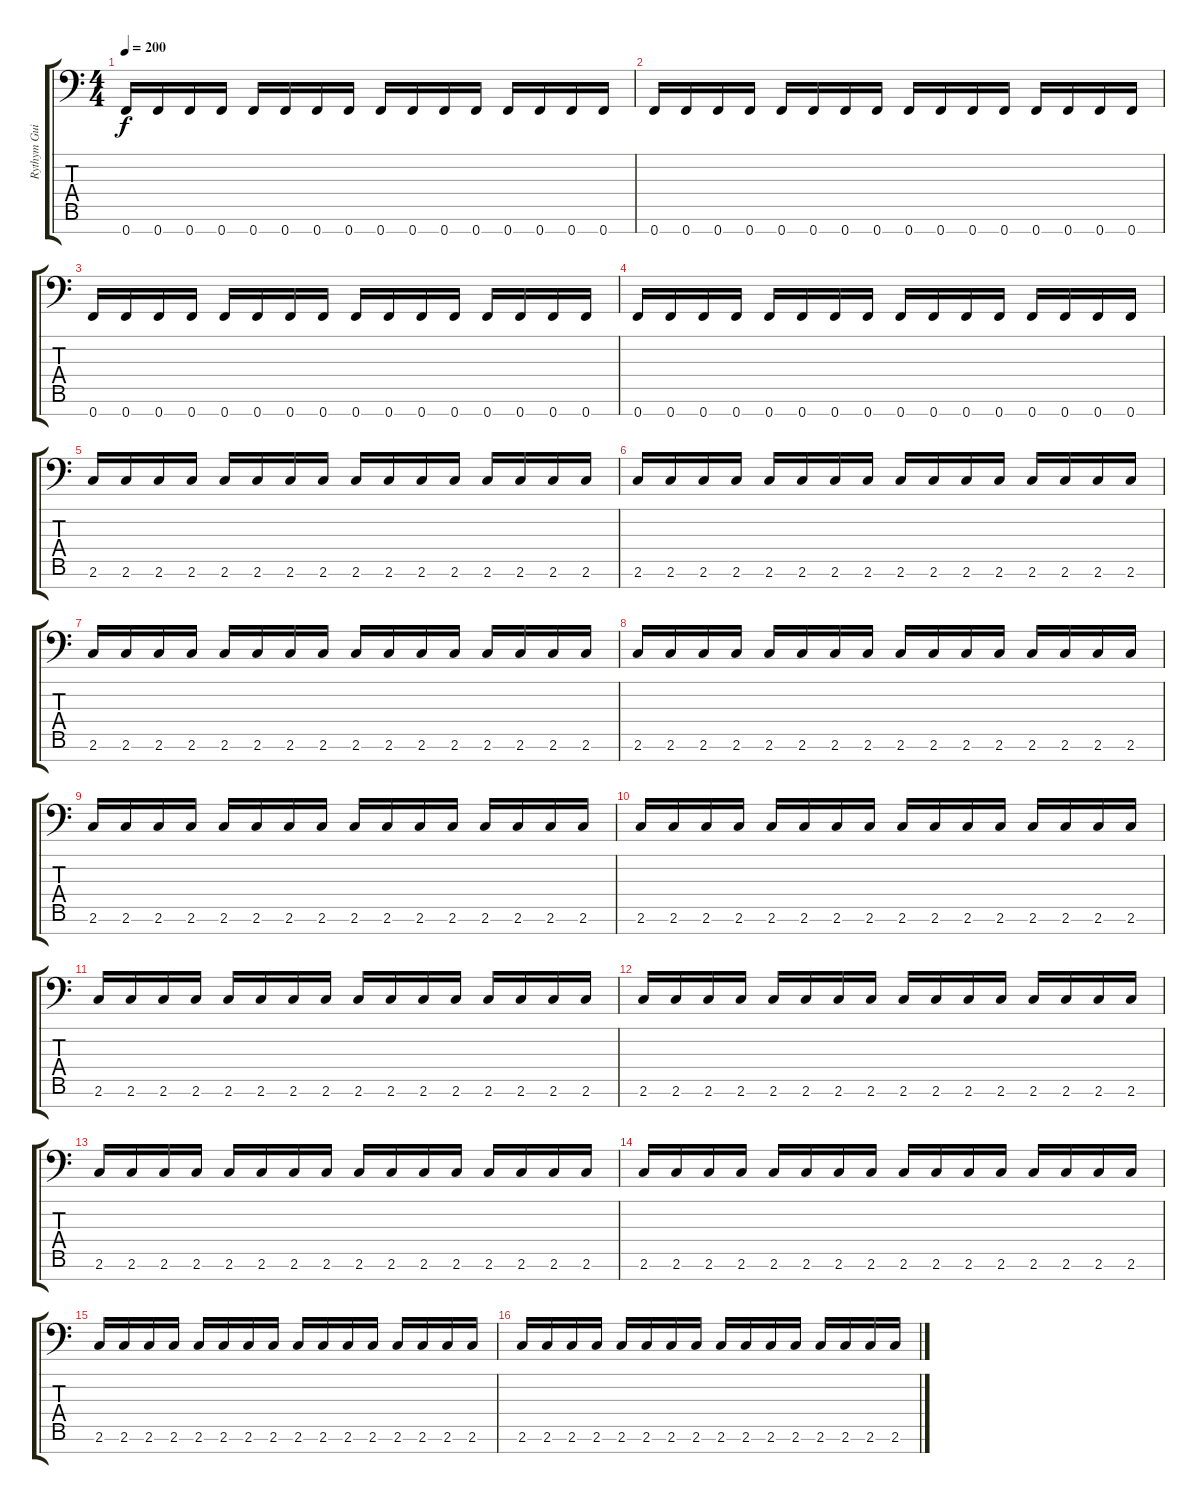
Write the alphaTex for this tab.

\track ("Rythym Guitar 2 (Tuned To F)" "Rythym Gui") {instrument distortionguitar}
\staff {score tabs}
\tuning (Bb3 Gb3 Db3 Ab2 Eb2 Bb1 F1) {hide}
\ts (4 4)
\tempo 200
\clef f4
\ks c
0.7.16{dy f} 0.7.16 0.7.16 0.7.16 0.7.16 0.7.16 0.7.16 0.7.16 0.7.16 0.7.16 0.7.16 0.7.16 0.7.16 0.7.16 0.7.16 0.7.16 |
0.7.16 0.7.16 0.7.16 0.7.16 0.7.16 0.7.16 0.7.16 0.7.16 0.7.16 0.7.16 0.7.16 0.7.16 0.7.16 0.7.16 0.7.16 0.7.16 |
0.7.16 0.7.16 0.7.16 0.7.16 0.7.16 0.7.16 0.7.16 0.7.16 0.7.16 0.7.16 0.7.16 0.7.16 0.7.16 0.7.16 0.7.16 0.7.16 |
0.7.16 0.7.16 0.7.16 0.7.16 0.7.16 0.7.16 0.7.16 0.7.16 0.7.16 0.7.16 0.7.16 0.7.16 0.7.16 0.7.16 0.7.16 0.7.16 |
2.6.16 2.6.16 2.6.16 2.6.16 2.6.16 2.6.16 2.6.16 2.6.16 2.6.16 2.6.16 2.6.16 2.6.16 2.6.16 2.6.16 2.6.16 2.6.16 |
2.6.16 2.6.16 2.6.16 2.6.16 2.6.16 2.6.16 2.6.16 2.6.16 2.6.16 2.6.16 2.6.16 2.6.16 2.6.16 2.6.16 2.6.16 2.6.16 |
2.6.16 2.6.16 2.6.16 2.6.16 2.6.16 2.6.16 2.6.16 2.6.16 2.6.16 2.6.16 2.6.16 2.6.16 2.6.16 2.6.16 2.6.16 2.6.16 |
2.6.16 2.6.16 2.6.16 2.6.16 2.6.16 2.6.16 2.6.16 2.6.16 2.6.16 2.6.16 2.6.16 2.6.16 2.6.16 2.6.16 2.6.16 2.6.16 |
2.6.16 2.6.16 2.6.16 2.6.16 2.6.16 2.6.16 2.6.16 2.6.16 2.6.16 2.6.16 2.6.16 2.6.16 2.6.16 2.6.16 2.6.16 2.6.16 |
2.6.16 2.6.16 2.6.16 2.6.16 2.6.16 2.6.16 2.6.16 2.6.16 2.6.16 2.6.16 2.6.16 2.6.16 2.6.16 2.6.16 2.6.16 2.6.16 |
2.6.16 2.6.16 2.6.16 2.6.16 2.6.16 2.6.16 2.6.16 2.6.16 2.6.16 2.6.16 2.6.16 2.6.16 2.6.16 2.6.16 2.6.16 2.6.16 |
2.6.16 2.6.16 2.6.16 2.6.16 2.6.16 2.6.16 2.6.16 2.6.16 2.6.16 2.6.16 2.6.16 2.6.16 2.6.16 2.6.16 2.6.16 2.6.16 |
2.6.16 2.6.16 2.6.16 2.6.16 2.6.16 2.6.16 2.6.16 2.6.16 2.6.16 2.6.16 2.6.16 2.6.16 2.6.16 2.6.16 2.6.16 2.6.16 |
2.6.16 2.6.16 2.6.16 2.6.16 2.6.16 2.6.16 2.6.16 2.6.16 2.6.16 2.6.16 2.6.16 2.6.16 2.6.16 2.6.16 2.6.16 2.6.16 |
2.6.16 2.6.16 2.6.16 2.6.16 2.6.16 2.6.16 2.6.16 2.6.16 2.6.16 2.6.16 2.6.16 2.6.16 2.6.16 2.6.16 2.6.16 2.6.16 |
2.6.16 2.6.16 2.6.16 2.6.16 2.6.16 2.6.16 2.6.16 2.6.16 2.6.16 2.6.16 2.6.16 2.6.16 2.6.16 2.6.16 2.6.16 2.6.16
